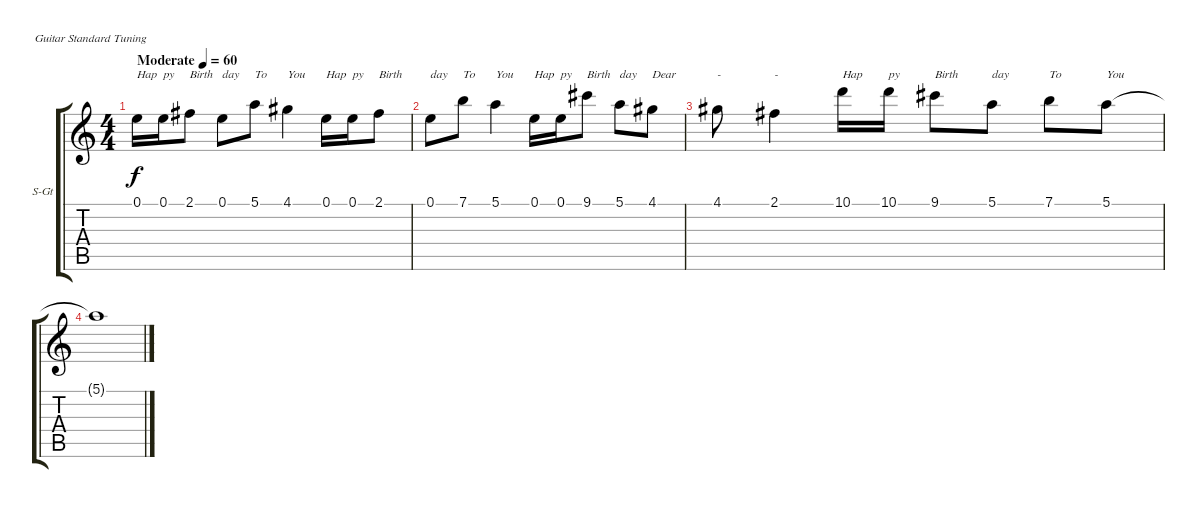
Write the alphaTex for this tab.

\bracketExtendMode groupsimilarinstruments
\firstSystemTrackNameOrientation horizontal
\otherSystemsTrackNameOrientation horizontal
\track ("Guitar" "S-Gt") {instrument acousticguitarsteel}
\staff {score tabs}
\tuning (E4 B3 G3 D3 A2 E2)
\ts (4 4)
\beaming (8 2 2 2 2)
\tempo (60 "Moderate")
\clef g2
\ks c
0.1.16{txt "Hap" dy f instrument acousticguitarsteel} 0.1.16{txt "py"} 2.1.8{txt "Birth"} 0.1.8{txt "day"} 5.1.8{txt "To"} 4.1.4{txt "You"} 0.1.16{txt "Hap"} 0.1.16{txt "py"} 2.1.8{txt "Birth"} |
0.1.8{txt "day"} 7.1.8{txt "To"} 5.1.4{txt "You"} 0.1.16{txt "Hap"} 0.1.16{txt "py"} 9.1.8{txt "Birth"} 5.1.8{txt "day"} 4.1.8{txt "Dear"} |
4.1.8{txt "-"} 2.1.4{txt "-"} 10.1.16{txt "Hap"} 10.1.16{txt "py"} 9.1.8{txt "Birth"} 5.1.8{txt "day"} 7.1.8{txt "To"} 5.1.8{txt "You"} |
5.1{t}.1
